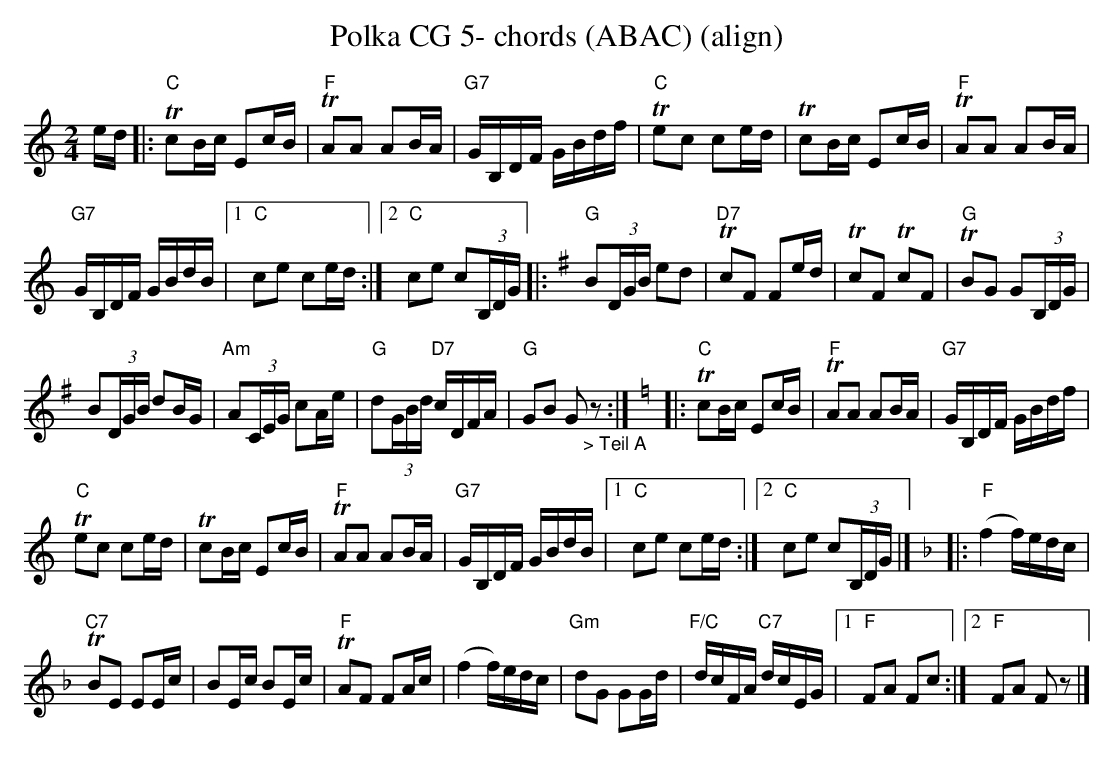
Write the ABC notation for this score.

X:1
T:Polka CG 5- chords (ABAC) (align)
M:2/4
L:1/16
K:Cmaj%%MIDI gchordon
ed |: "C"Tc2Bc E2cB | "F"TA2A2 A2BA | "G7"GB,DF GBdf | "C"Te2c2 c2ed | Tc2Bc E2cB | \
"F"TA2A2 A2BA |
"G7"GB,DF GBdB |1 "C"c2e2 c2ed :|2 "C"c2e2 c2(3B,DG |: [K:Gmaj] "G"B2(3DGB e2d2 | "D7"Tc2F2 F2ed | \
Tc2F2 Tc2F2 | "G"TB2G2 G2(3B,DG |
B2(3DGB d2BG | "Am"A2(3CEG c2Ae | "G"d2(3GBd "D7"cDFA | "G"G2B2 G2"_> Teil A"z2 :| \
[K:Cmaj] |: "C"Tc2Bc E2cB | "F"TA2A2 A2BA | "G7"GB,DF GBdf |
"C"Te2c2 c2ed | Tc2Bc E2cB | \
"F"TA2A2 A2BA | "G7"GB,DF GBdB |1 "C"c2e2 c2ed :|2 "C"c2e2 c2(3B,DG |] \
[K:Fmaj] |: "F"(f4f)edc |
"C7"TB2E2 E2Ec | B2Ec B2Ec | "F"TA2F2 F2Ac | \
(f4 f)edc | "Gm"d2G2 G2Gd | "F/C"dcFA "C7"dcEG |1 "F"F2A2 F2c2 :|2 "F"F2A2 F2z2 |]
